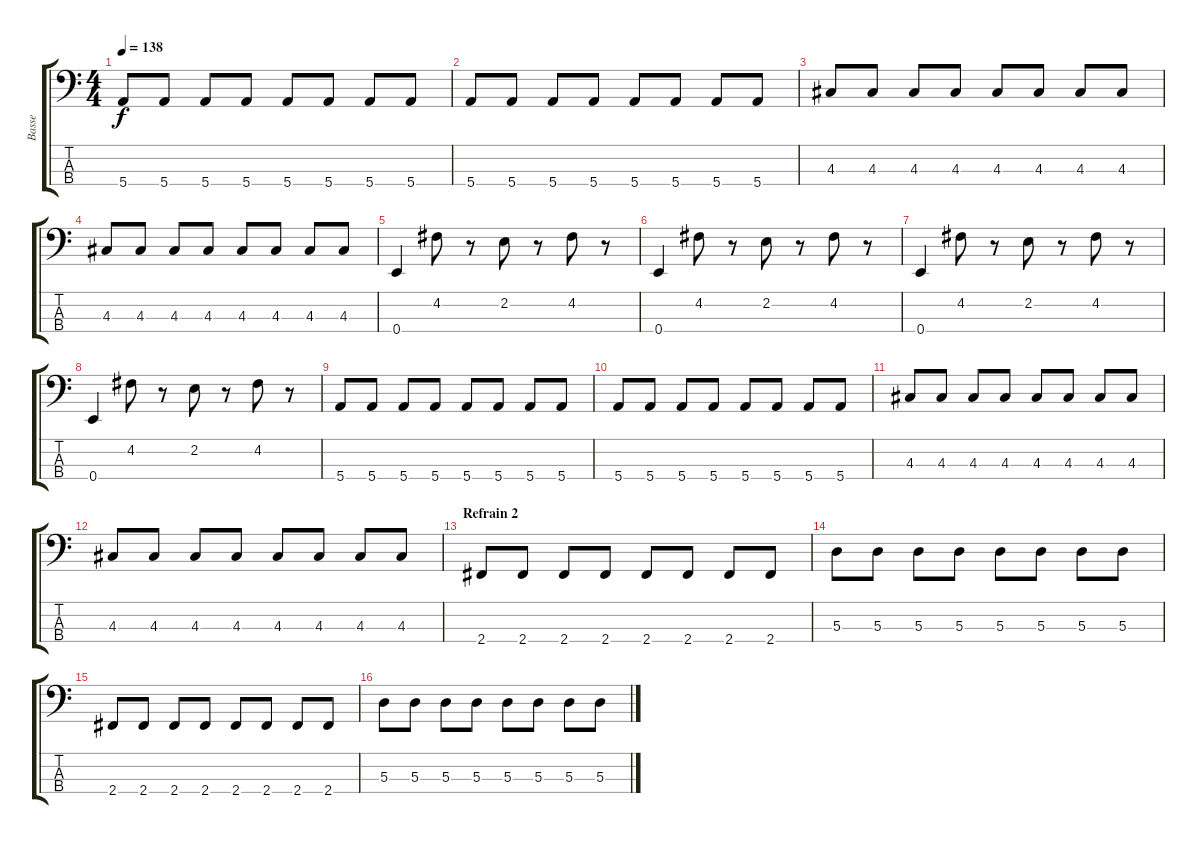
\track ("Basse" "Basse") {instrument electricbassfinger}
\staff {score tabs}
\tuning (G2 D2 A1 E1) {hide}
\ts (4 4)
\tempo 138
\clef f4
\ks c
5.4.8{dy f} 5.4.8 5.4.8 5.4.8 5.4.8 5.4.8 5.4.8 5.4.8 |
5.4.8 5.4.8 5.4.8 5.4.8 5.4.8 5.4.8 5.4.8 5.4.8 |
4.3.8 4.3.8 4.3.8 4.3.8 4.3.8 4.3.8 4.3.8 4.3.8 |
4.3.8 4.3.8 4.3.8 4.3.8 4.3.8 4.3.8 4.3.8 4.3.8 |
0.4.4 4.2.8 r.8 2.2.8 r.8 4.2.8 r.8 |
0.4.4 4.2.8 r.8 2.2.8 r.8 4.2.8 r.8 |
0.4.4 4.2.8 r.8 2.2.8 r.8 4.2.8 r.8 |
0.4.4 4.2.8 r.8 2.2.8 r.8 4.2.8 r.8 |
5.4.8 5.4.8 5.4.8 5.4.8 5.4.8 5.4.8 5.4.8 5.4.8 |
5.4.8 5.4.8 5.4.8 5.4.8 5.4.8 5.4.8 5.4.8 5.4.8 |
4.3.8 4.3.8 4.3.8 4.3.8 4.3.8 4.3.8 4.3.8 4.3.8 |
4.3.8 4.3.8 4.3.8 4.3.8 4.3.8 4.3.8 4.3.8 4.3.8 |
\section ("" "Refrain 2")
2.4.8 2.4.8 2.4.8 2.4.8 2.4.8 2.4.8 2.4.8 2.4.8 |
5.3.8 5.3.8 5.3.8 5.3.8 5.3.8 5.3.8 5.3.8 5.3.8 |
2.4.8 2.4.8 2.4.8 2.4.8 2.4.8 2.4.8 2.4.8 2.4.8 |
5.3.8 5.3.8 5.3.8 5.3.8 5.3.8 5.3.8 5.3.8 5.3.8
